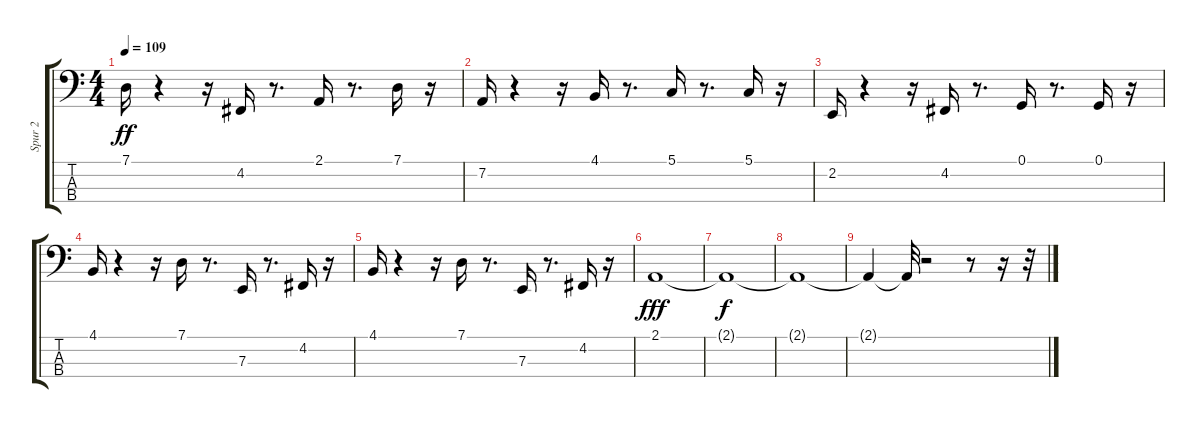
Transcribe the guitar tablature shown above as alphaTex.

\track ("Spur 2" "Spur 2") {instrument acousticgrandpiano}
\staff {score tabs}
\tuning (G2 D2 A1 E1) {hide}
\ts (4 4)
\tempo 109
\clef f4
\ks c
7.1.16{dy ff} r.4 r.16 4.2.16 r.8{d} 2.1.16 r.8{d} 7.1.16 r.16 |
7.2.16 r.4 r.16 4.1.16 r.8{d} 5.1.16 r.8{d} 5.1.16 r.16 |
2.2.16 r.4 r.16 4.2.16 r.8{d} 0.1.16 r.8{d} 0.1.16 r.16 |
4.1.16 r.4 r.16 7.1.16 r.8{d} 7.3.16 r.8{d} 4.2.16 r.16 |
4.1.16 r.4 r.16 7.1.16 r.8{d} 7.3.16 r.8{d} 4.2.16 r.16 |
2.1.1{dy fff} |
2.1{t}.1{dy f} |
2.1{t}.1 |
2.1{t}.4 2.1{t}.32 r.2 r.8 r.16 r.32
